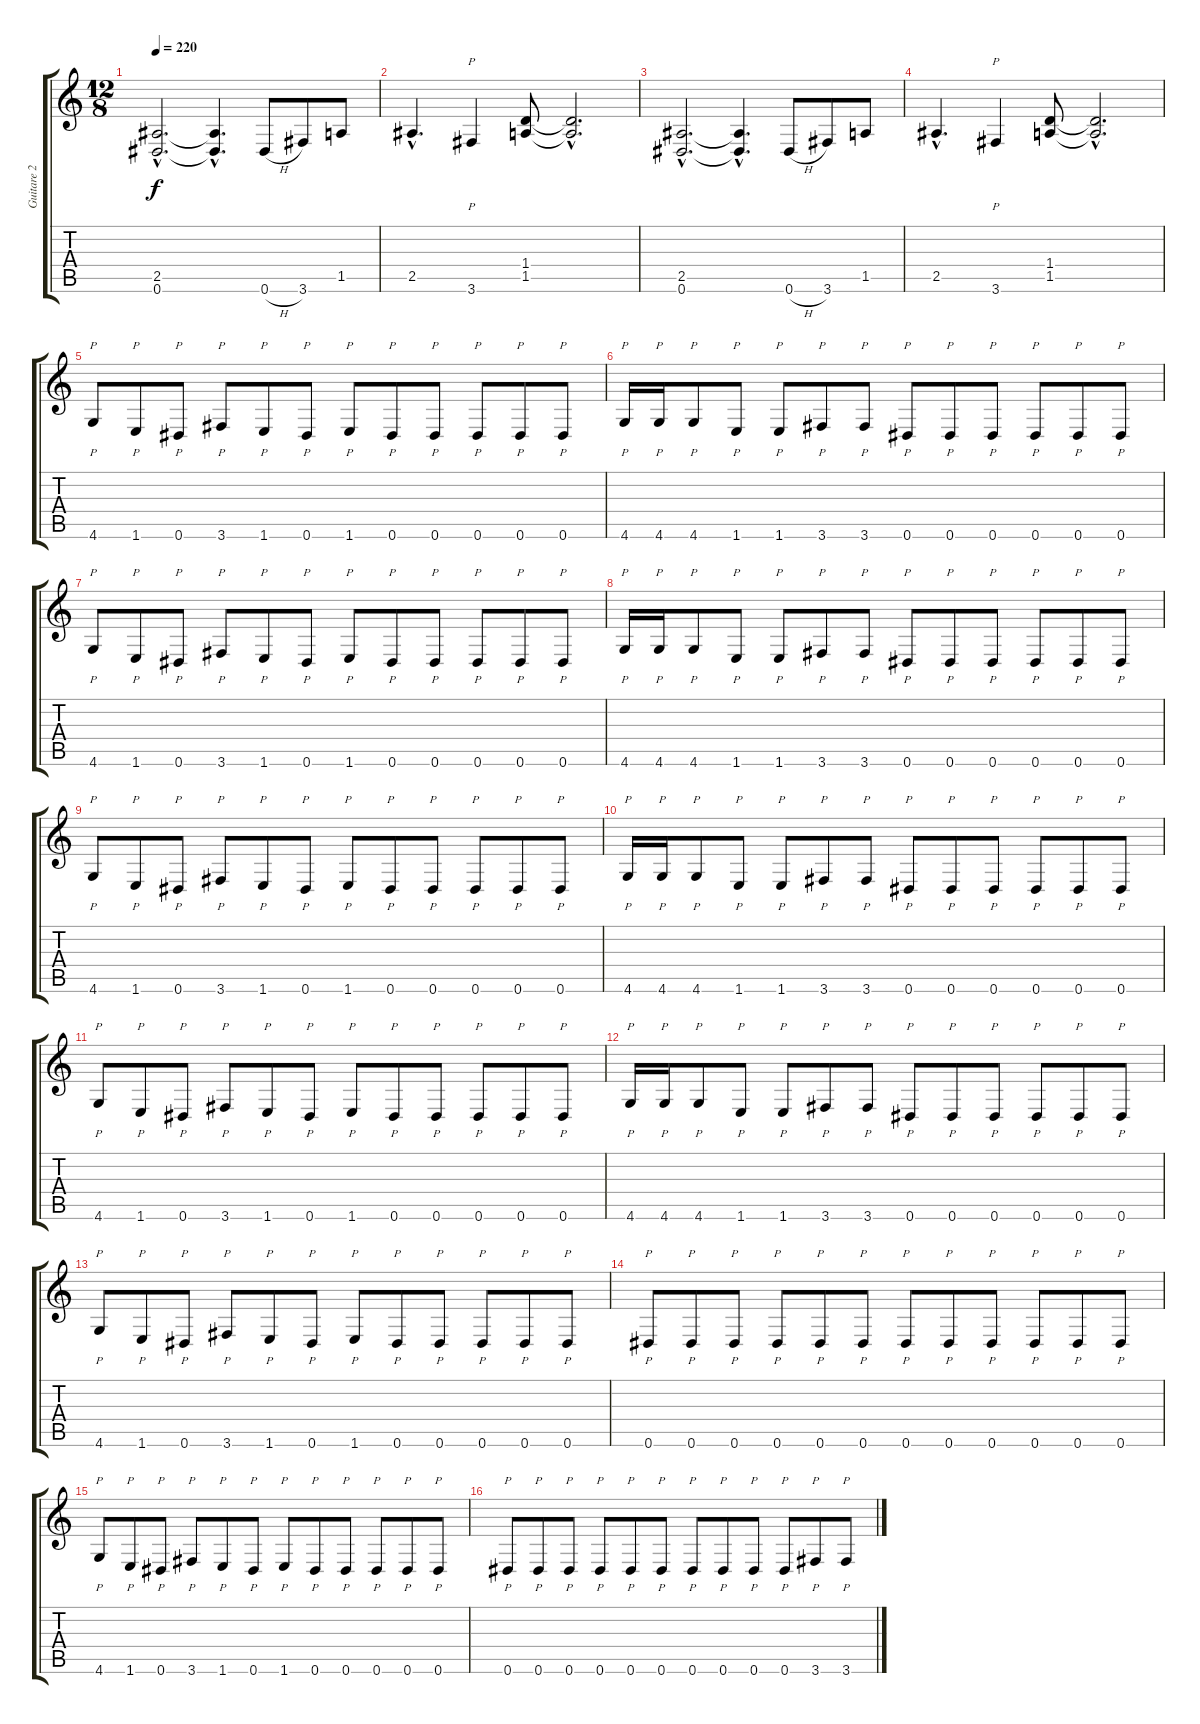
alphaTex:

\track ("Guitare 2" "Guitare 2") {instrument distortionguitar}
\staff {score tabs}
\tuning (Eb4 Bb3 Gb3 Db3 Ab2 Eb2) {hide}
\ts (12 8)
\tempo 220
\clef g2
\ks c
(2.5{hac} 0.6{hac}).2{d dy f} (2.5{hac t} 0.6{hac t}).4{d} 0.6{h}.8 3.6.8 1.5.8 |
2.5{hac}.4{d} 3.6.4{p} (1.4 1.5).8 (1.4{hac t} 1.5{hac t}).2{d} |
(2.5{hac} 0.6{hac}).2{d} (2.5{hac t} 0.6{hac t}).4{d} 0.6{h}.8 3.6.8 1.5.8 |
2.5{hac}.4{d} 3.6.4{p} (1.4 1.5).8 (1.4{hac t} 1.5{hac t}).2{d} |
4.6.8{p} 1.6.8{p} 0.6.8{p} 3.6.8{p} 1.6.8{p} 0.6.8{p} 1.6.8{p} 0.6.8{p} 0.6.8{p} 0.6.8{p} 0.6.8{p} 0.6.8{p} |
4.6.16{p} 4.6.16{p} 4.6.8{p} 1.6.8{p} 1.6.8{p} 3.6.8{p} 3.6.8{p} 0.6.8{p} 0.6.8{p} 0.6.8{p} 0.6.8{p} 0.6.8{p} 0.6.8{p} |
4.6.8{p} 1.6.8{p} 0.6.8{p} 3.6.8{p} 1.6.8{p} 0.6.8{p} 1.6.8{p} 0.6.8{p} 0.6.8{p} 0.6.8{p} 0.6.8{p} 0.6.8{p} |
4.6.16{p} 4.6.16{p} 4.6.8{p} 1.6.8{p} 1.6.8{p} 3.6.8{p} 3.6.8{p} 0.6.8{p} 0.6.8{p} 0.6.8{p} 0.6.8{p} 0.6.8{p} 0.6.8{p} |
4.6.8{p} 1.6.8{p} 0.6.8{p} 3.6.8{p} 1.6.8{p} 0.6.8{p} 1.6.8{p} 0.6.8{p} 0.6.8{p} 0.6.8{p} 0.6.8{p} 0.6.8{p} |
4.6.16{p} 4.6.16{p} 4.6.8{p} 1.6.8{p} 1.6.8{p} 3.6.8{p} 3.6.8{p} 0.6.8{p} 0.6.8{p} 0.6.8{p} 0.6.8{p} 0.6.8{p} 0.6.8{p} |
4.6.8{p} 1.6.8{p} 0.6.8{p} 3.6.8{p} 1.6.8{p} 0.6.8{p} 1.6.8{p} 0.6.8{p} 0.6.8{p} 0.6.8{p} 0.6.8{p} 0.6.8{p} |
4.6.16{p} 4.6.16{p} 4.6.8{p} 1.6.8{p} 1.6.8{p} 3.6.8{p} 3.6.8{p} 0.6.8{p} 0.6.8{p} 0.6.8{p} 0.6.8{p} 0.6.8{p} 0.6.8{p} |
4.6.8{p} 1.6.8{p} 0.6.8{p} 3.6.8{p} 1.6.8{p} 0.6.8{p} 1.6.8{p} 0.6.8{p} 0.6.8{p} 0.6.8{p} 0.6.8{p} 0.6.8{p} |
0.6.8{p} 0.6.8{p} 0.6.8{p} 0.6.8{p} 0.6.8{p} 0.6.8{p} 0.6.8{p} 0.6.8{p} 0.6.8{p} 0.6.8{p} 0.6.8{p} 0.6.8{p} |
4.6.8{p} 1.6.8{p} 0.6.8{p} 3.6.8{p} 1.6.8{p} 0.6.8{p} 1.6.8{p} 0.6.8{p} 0.6.8{p} 0.6.8{p} 0.6.8{p} 0.6.8{p} |
0.6.8{p} 0.6.8{p} 0.6.8{p} 0.6.8{p} 0.6.8{p} 0.6.8{p} 0.6.8{p} 0.6.8{p} 0.6.8{p} 0.6.8{p} 3.6.8{p} 3.6.8{p}
